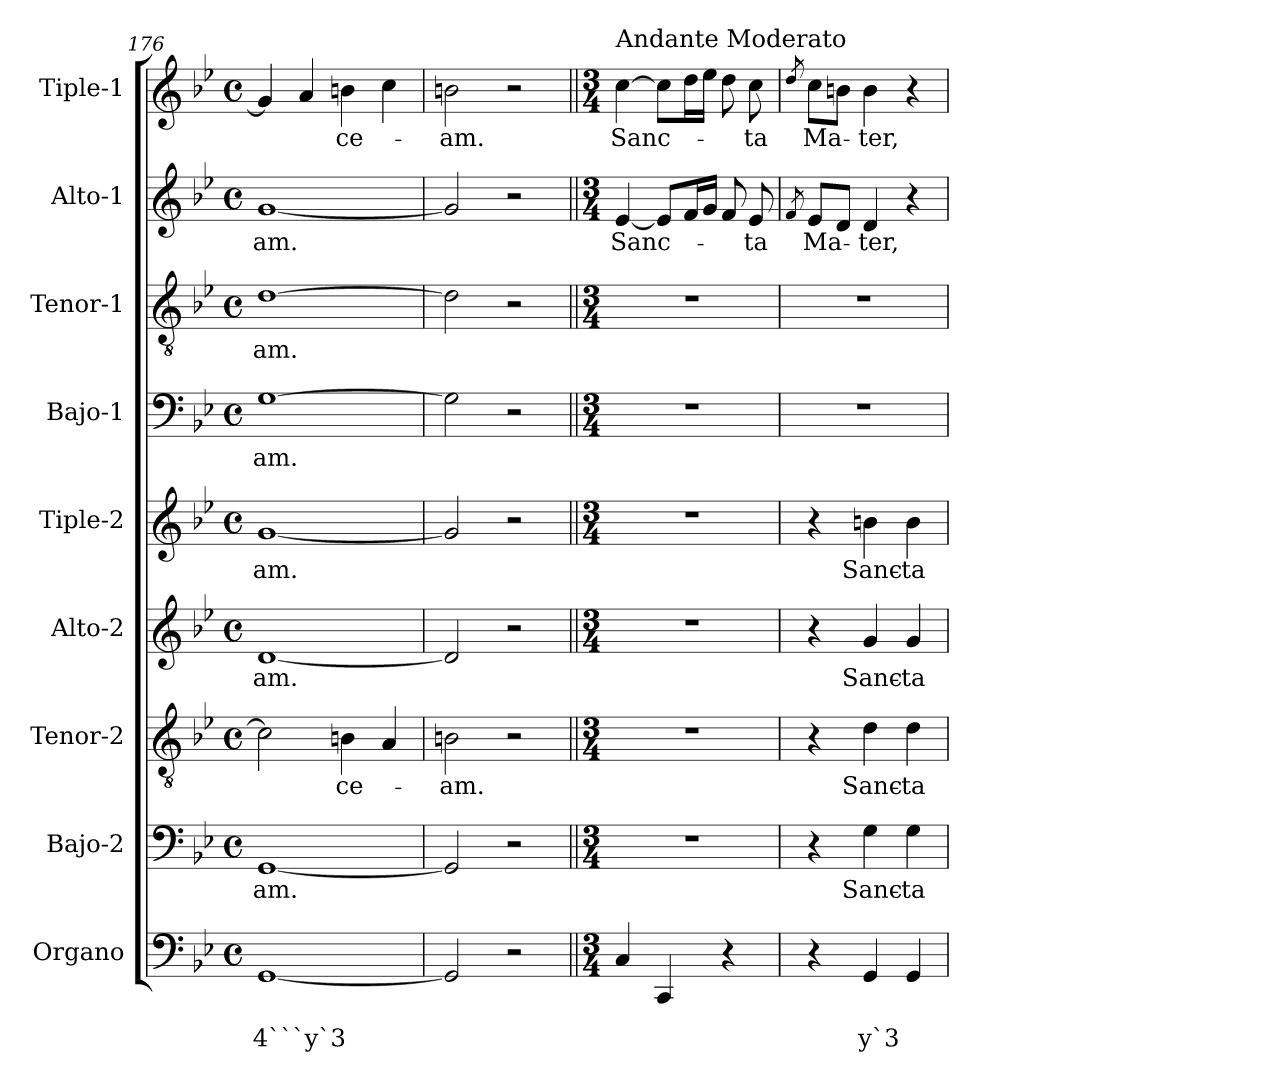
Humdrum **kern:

**kern	**text	**text	**kern	**text	**kern	**text	**kern	**text	**kern	**text	**kern	**text	**kern	**text	**kern	**text	**kern	**text
*part9	*part9	*part9	*part8	*part8	*part7	*part7	*part6	*part6	*part5	*part5	*part4	*part4	*part3	*part3	*part2	*part2	*part1	*part1
*staff9	*staff9	*staff9	*staff8	*staff8	*staff7	*staff7	*staff6	*staff6	*staff5	*staff5	*staff4	*staff4	*staff3	*staff3	*staff2	*staff2	*staff1	*staff1
*I"Organo	*	*	*I"Bajo-2	*	*I"Tenor-2	*	*I"Alto-2	*	*I"Tiple-2	*	*I"Bajo-1	*	*I"Tenor-1	*	*I"Alto-1	*	*I"Tiple-1	*
*	*	*	*I'B-2	*	*I'T-2	*	*I'A-2	*	*	*	*I'B1	*	*I'T1	*	*I'A1	*	*	*
*clefF4	*	*	*clefF4	*	*clefGv2	*	*clefG2	*	*clefG2	*	*clefF4	*	*clefGv2	*	*clefG2	*	*clefG2	*
*k[b-e-]	*	*	*k[b-e-]	*	*k[b-e-]	*	*k[b-e-]	*	*k[b-e-]	*	*k[b-e-]	*	*k[b-e-]	*	*k[b-e-]	*	*k[b-e-]	*
*B-:	*	*	*B-:	*	*B-:	*	*B-:	*	*B-:	*	*B-:	*	*B-:	*	*B-:	*	*B-:	*
*M4/4	*	*	*M4/4	*	*M4/4	*	*M4/4	*	*M4/4	*	*M4/4	*	*M4/4	*	*M4/4	*	*M4/4	*
*met(c)	*	*	*met(c)	*	*met(c)	*	*met(c)	*	*met(c)	*	*met(c)	*	*met(c)	*	*met(c)	*	*met(c)	*
=176	=176	=176	=176	=176	=176	=176	=176	=176	=176	=176	=176	=176	=176	=176	=176	=176	=176	=176
!	!	!LO:LY:b	!	!	!	!	!	!	!	!	!	!	!	!	!	!	!	!
!	!	!	!	!LO:LY:b	!	!	!	!	!	!	!	!	!	!	!	!	!	!
!	!	!	!	!	!	!	!	!LO:LY:b	!	!	!	!	!	!	!	!	!	!
!	!	!	!	!	!	!	!	!	!	!LO:LY:b	!	!	!	!	!	!	!	!
!	!	!	!	!	!	!	!	!	!	!	!	!LO:LY:b	!	!	!	!	!	!
!	!	!	!	!	!	!	!	!	!	!	!	!	!	!LO:LY:b	!	!	!	!
!	!	!	!	!	!	!	!	!	!	!	!	!	!	!	!	!LO:LY:b	!	!
[1GG	.	4```y`3	[1GG	-am.	2c\]	.	[1d	-am.	[1g	-am.	[1G	-am.	[1d	-am.	[1g	-am.	4g/]	.
.	.	.	.	.	.	.	.	.	.	.	.	.	.	.	.	.	4a/	.
!	!	!	!	!	!	!LO:LY:b	!	!	!	!	!	!	!	!	!	!	!	!
!	!	!	!	!	!	!	!	!	!	!	!	!	!	!	!	!	!	!LO:LY:b
.	.	.	.	.	4Bn\	-ce-	.	.	.	.	.	.	.	.	.	.	4bn\	-ce-
.	.	.	.	.	4A/	.	.	.	.	.	.	.	.	.	.	.	4cc\	.
=177	=177	=177	=177	=177	=177	=177	=177	=177	=177	=177	=177	=177	=177	=177	=177	=177	=177	=177
!	!	!	!	!	!	!LO:LY:b	!	!	!	!	!	!	!	!	!	!	!	!
!	!	!	!	!	!	!	!	!	!	!	!	!	!	!	!	!	!	!LO:LY:b
2GG/]	.	.	2GG/]	.	2Bn\	-am.	2d/]	.	2g/]	.	2G\]	.	2d\]	.	2g/]	.	2bn\	-am.
2r	.	.	2r	.	2r	.	2r	.	2r	.	2r	.	2r	.	2r	.	2r	.
!!LO:PB:g=z
=178||	=178||	=178||	=178||	=178||	=178||	=178||	=178||	=178||	=178||	=178||	=178||	=178||	=178||	=178||	=178||	=178||	=178||	=178||
*M3/4	*	*	*M3/4	*	*M3/4	*	*M3/4	*	*M3/4	*	*M3/4	*	*M3/4	*	*M3/4	*	*M3/4	*
!	!	!	!	!	!	!	!	!	!	!	!	!	!	!	!	!LO:LY:b	!	!
!	!	!	!	!	!	!	!	!	!	!	!	!	!	!	!	!	!LO:TX:a:t=Andante Moderato	!
!	!	!	!	!	!	!	!	!	!	!	!	!	!	!	!	!	!	!LO:LY:b
4C/	.	.	2.r	.	2.r	.	2.r	.	2.r	.	2.r	.	2.r	.	[4e-/	Sanc-	[4cc\	Sanc-
4CC/	.	.	.	.	.	.	.	.	.	.	.	.	.	.	8e-/L]	.	8cc\L]	.
.	.	.	.	.	.	.	.	.	.	.	.	.	.	.	16f/L	.	16dd\L	.
.	.	.	.	.	.	.	.	.	.	.	.	.	.	.	16g/JJ	.	16ee-\JJ	.
4r	.	.	.	.	.	.	.	.	.	.	.	.	.	.	8f/	.	8dd\	.
!	!	!	!	!	!	!	!	!	!	!	!	!	!	!	!	!LO:LY:b	!	!
!	!	!	!	!	!	!	!	!	!	!	!	!	!	!	!	!	!	!LO:LY:b
.	.	.	.	.	.	.	.	.	.	.	.	.	.	.	8e-/	-ta	8cc\	-ta
=179	=179	=179	=179	=179	=179	=179	=179	=179	=179	=179	=179	=179	=179	=179	=179	=179	=179	=179
.	.	.	.	.	.	.	.	.	.	.	.	.	.	.	8qf/	.	8qdd/	.
!	!	!	!	!	!	!	!	!	!	!	!	!	!	!	!	!LO:LY:b	!	!
!	!	!	!	!	!	!	!	!	!	!	!	!	!	!	!	!	!	!LO:LY:b
4r	.	.	4r	.	4r	.	4r	.	4r	.	2.r	.	2.r	.	8e-/L	Ma-	8cc\L	Ma-
.	.	.	.	.	.	.	.	.	.	.	.	.	.	.	8d/J	.	8bn\J	.
!	!	!LO:LY:b	!	!	!	!	!	!	!	!	!	!	!	!	!	!	!	!
!	!	!	!	!LO:LY:b	!	!	!	!	!	!	!	!	!	!	!	!	!	!
!	!	!	!	!	!	!LO:LY:b	!	!	!	!	!	!	!	!	!	!	!	!
!	!	!	!	!	!	!	!	!LO:LY:b	!	!	!	!	!	!	!	!	!	!
!	!	!	!	!	!	!	!	!	!	!LO:LY:b	!	!	!	!	!	!	!	!
!	!	!	!	!	!	!	!	!	!	!	!	!	!	!	!	!LO:LY:b	!	!
!	!	!	!	!	!	!	!	!	!	!	!	!	!	!	!	!	!	!LO:LY:b
4GG/	.	y`3	4G\	Sanc-	4d\	Sanc-	4g/	Sanc-	4bn\	Sanc-	.	.	.	.	4d/	-ter,	4b\	-ter,
!	!	!	!	!LO:LY:b	!	!	!	!	!	!	!	!	!	!	!	!	!	!
!	!	!	!	!	!	!LO:LY:b	!	!	!	!	!	!	!	!	!	!	!	!
!	!	!	!	!	!	!	!	!LO:LY:b	!	!	!	!	!	!	!	!	!	!
!	!	!	!	!	!	!	!	!	!	!LO:LY:b	!	!	!	!	!	!	!	!
4GG/	.	.	4G\	-ta	4d\	-ta	4g/	-ta	4b\	-ta	.	.	.	.	4r	.	4r	.
=	=	=	=	=	=	=	=	=	=	=	=	=	=	=	=	=	=	=
*-	*-	*-	*-	*-	*-	*-	*-	*-	*-	*-	*-	*-	*-	*-	*-	*-	*-	*-
